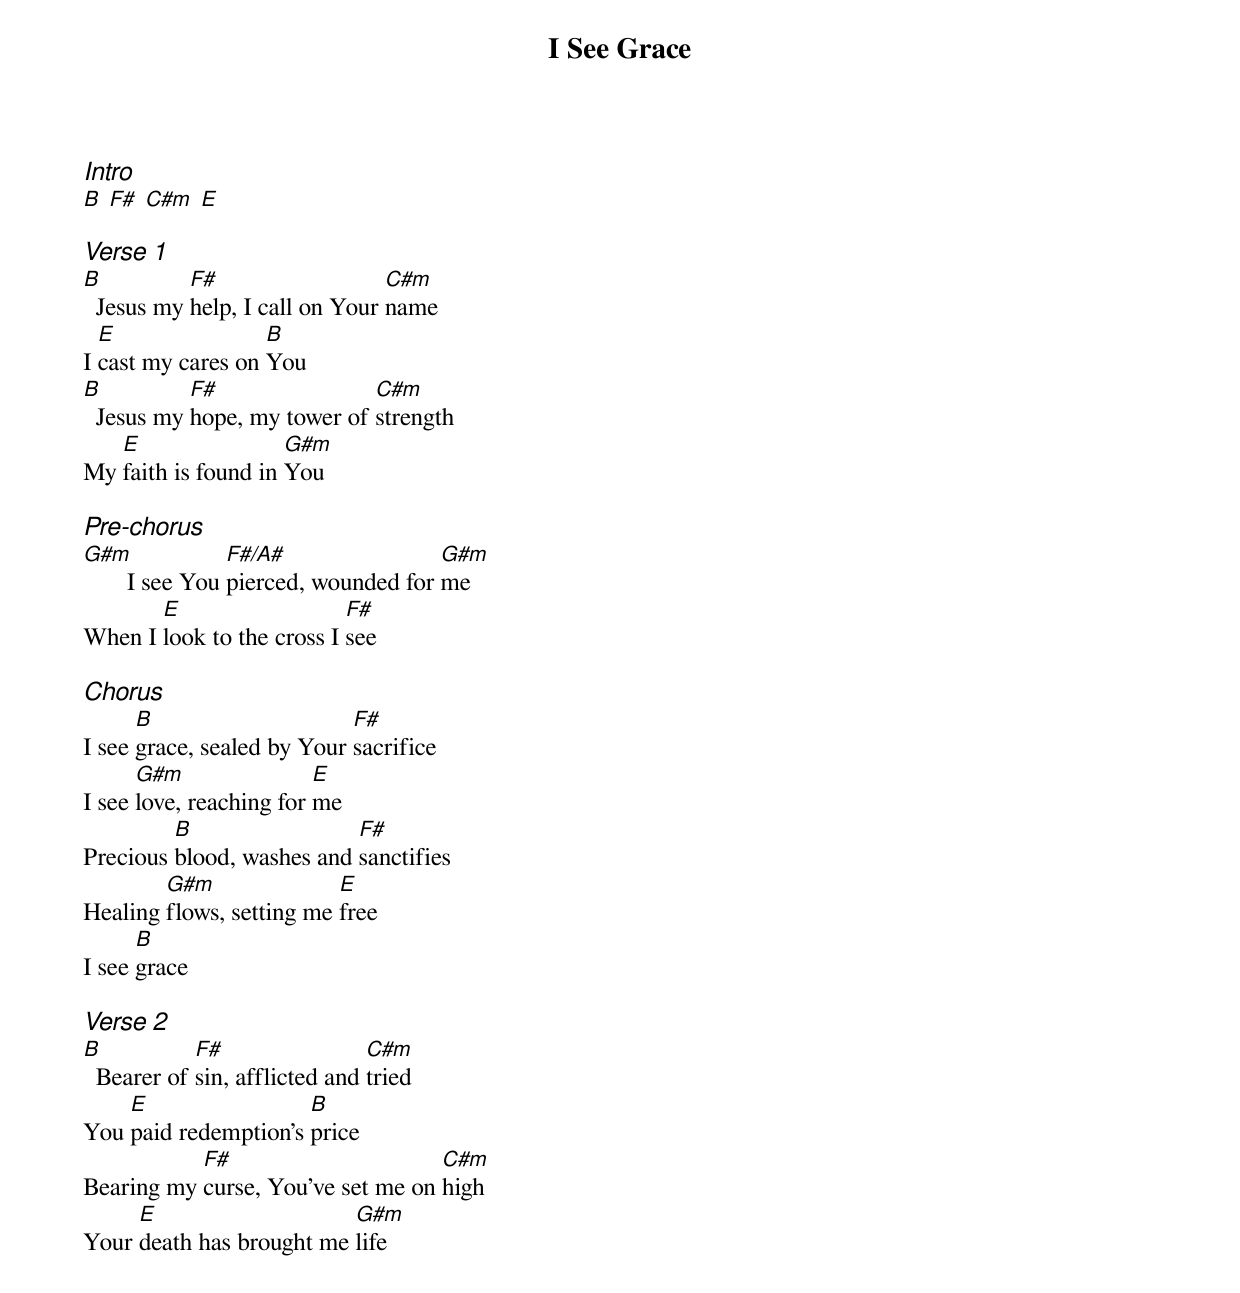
{title: I See Grace}
{ng}
{columns: 1}

{ci:Intro}
[B] [F#] [C#m] [E]

{ci:Verse 1}
[B]  Jesus my [F#]help, I call on Your [C#m]name
I [E]cast my cares on [B]You
[B]  Jesus my [F#]hope, my tower of [C#m]strength
My [E]faith is found in [G#m]You

{ci:Pre-chorus}
[G#m]       I see You [F#/A#]pierced, wounded for [G#m]me
When I [E]look to the cross I [F#]see

{ci:Chorus}
I see [B]grace, sealed by Your [F#]sacrifice
I see [G#m]love, reaching for [E]me
Precious [B]blood, washes and [F#]sanctifies
Healing [G#m]flows, setting me [E]free
I see [B]grace

{ci:Verse 2}
[B]  Bearer of [F#]sin, afflicted and [C#m]tried
You [E]paid redemption’s [B]price
Bearing my [F#]curse, You’ve set me on [C#m]high
Your [E]death has brought me [G#m]life
